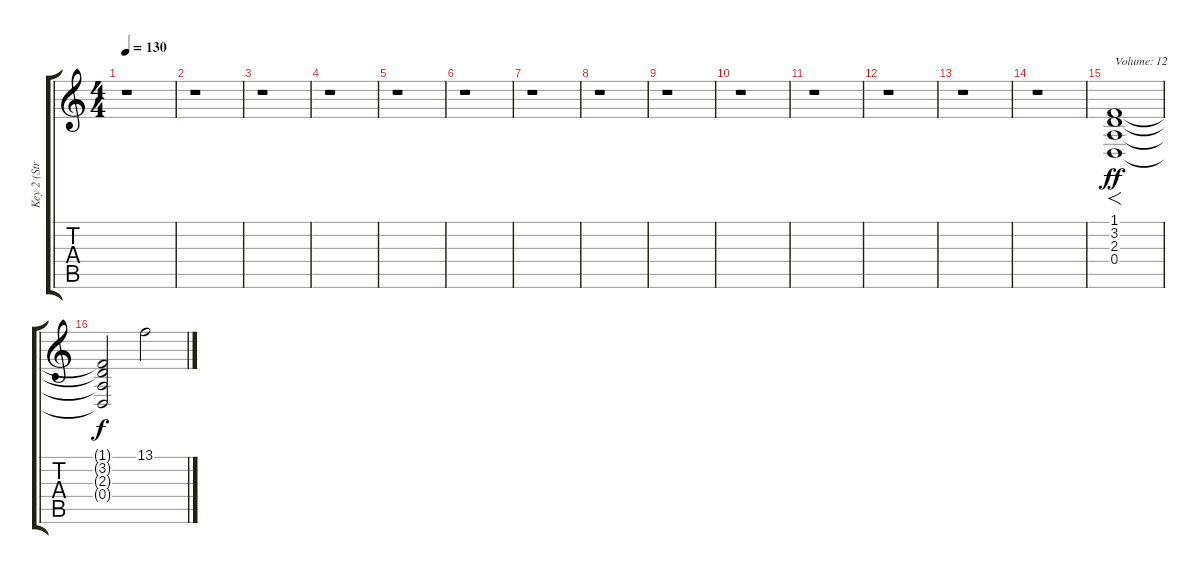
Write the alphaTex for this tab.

\track ("Key 2 (String Ensemble 1)" "Key 2 (Str") {instrument stringensemble1}
\staff {score tabs}
\tuning (E4 B3 G3 D3 A2 E2) {hide}
\ts (4 4)
\tempo 130
\clef g2
\ks c
r.1{dy f} |
r.1 |
r.1 |
r.1 |
r.1 |
r.1 |
r.1 |
r.1 |
r.1 |
r.1 |
r.1 |
r.1 |
r.1 |
r.1 |
(1.1 3.2 2.3 0.4).1{f txt "Volume: 12" dy ff} |
(1.1{t} 3.2{t} 2.3{t} 0.4{t}).2{dy f} 13.1.2
